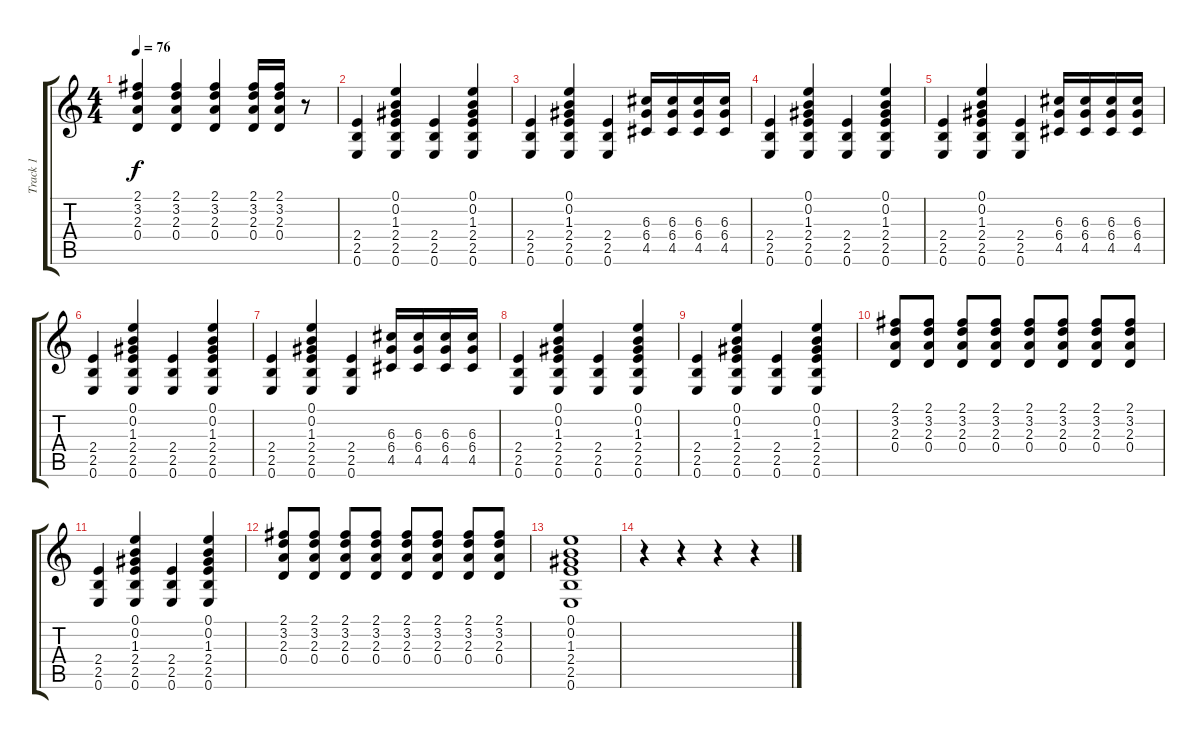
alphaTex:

\track ("Track 1" "Track 1") {instrument distortionguitar}
\staff {score tabs}
\tuning (E4 B3 G3 D3 A2 E2) {hide}
\ts (4 4)
\tempo 76
\clef g2
\ks c
(2.1 3.2 2.3 0.4).4{dy f} (2.1 3.2 2.3 0.4).4 (2.1 3.2 2.3 0.4).4 (2.1 3.2 2.3 0.4).16 (2.1 3.2 2.3 0.4).16 r.8 |
(2.4 2.5 0.6).4 (0.1 0.2 1.3 2.4 2.5 0.6).4 (2.4 2.5 0.6).4 (0.1 0.2 1.3 2.4 2.5 0.6).4 |
(2.4 2.5 0.6).4 (0.1 0.2 1.3 2.4 2.5 0.6).4 (2.4 2.5 0.6).4 (6.3 6.4 4.5).16 (6.3 6.4 4.5).16 (6.3 6.4 4.5).16 (6.3 6.4 4.5).16 |
(2.4 2.5 0.6).4 (0.1 0.2 1.3 2.4 2.5 0.6).4 (2.4 2.5 0.6).4 (0.1 0.2 1.3 2.4 2.5 0.6).4 |
(2.4 2.5 0.6).4 (0.1 0.2 1.3 2.4 2.5 0.6).4 (2.4 2.5 0.6).4 (6.3 6.4 4.5).16 (6.3 6.4 4.5).16 (6.3 6.4 4.5).16 (6.3 6.4 4.5).16 |
(2.4 2.5 0.6).4 (0.1 0.2 1.3 2.4 2.5 0.6).4 (2.4 2.5 0.6).4 (0.1 0.2 1.3 2.4 2.5 0.6).4 |
(2.4 2.5 0.6).4 (0.1 0.2 1.3 2.4 2.5 0.6).4 (2.4 2.5 0.6).4 (6.3 6.4 4.5).16 (6.3 6.4 4.5).16 (6.3 6.4 4.5).16 (6.3 6.4 4.5).16 |
(2.4 2.5 0.6).4 (0.1 0.2 1.3 2.4 2.5 0.6).4 (2.4 2.5 0.6).4 (0.1 0.2 1.3 2.4 2.5 0.6).4 |
(2.4 2.5 0.6).4 (0.1 0.2 1.3 2.4 2.5 0.6).4 (2.4 2.5 0.6).4 (0.1 0.2 1.3 2.4 2.5 0.6).4 |
(2.1 3.2 2.3 0.4).8 (2.1 3.2 2.3 0.4).8 (2.1 3.2 2.3 0.4).8 (2.1 3.2 2.3 0.4).8 (2.1 3.2 2.3 0.4).8 (2.1 3.2 2.3 0.4).8 (2.1 3.2 2.3 0.4).8 (2.1 3.2 2.3 0.4).8 |
(2.4 2.5 0.6).4 (0.1 0.2 1.3 2.4 2.5 0.6).4 (2.4 2.5 0.6).4 (0.1 0.2 1.3 2.4 2.5 0.6).4 |
(2.1 3.2 2.3 0.4).8 (2.1 3.2 2.3 0.4).8 (2.1 3.2 2.3 0.4).8 (2.1 3.2 2.3 0.4).8 (2.1 3.2 2.3 0.4).8 (2.1 3.2 2.3 0.4).8 (2.1 3.2 2.3 0.4).8 (2.1 3.2 2.3 0.4).8 |
(0.1 0.2 1.3 2.4 2.5 0.6).1 |
r.4 r.4 r.4 r.4
